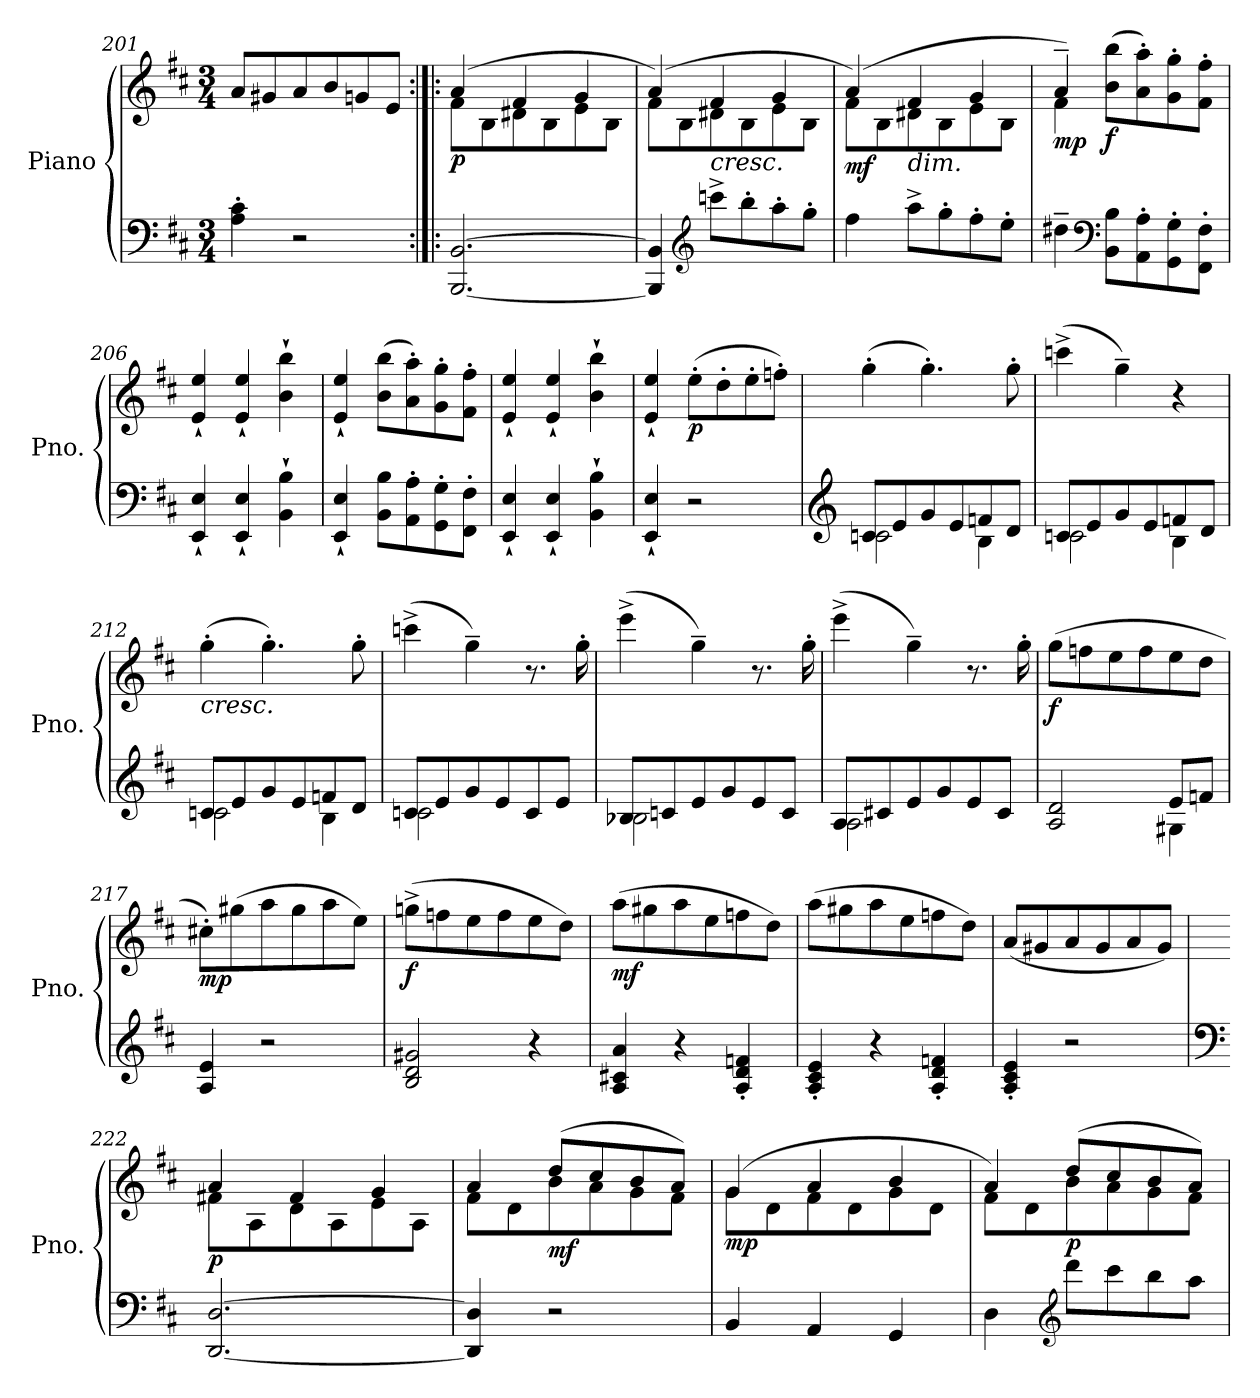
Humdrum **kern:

**kern	**kern	**dynam
*part1	*part1	*part1
*staff2	*staff1	*staff1/2
*I"Piano	*	*
*I'Pno.	*	*
*clefF4	*clefG2	*
*k[f#c#]	*k[f#c#]	*
*M3/4	*M3/4	*
=201	=201	=201
4A\' 4c#\'	8a/L	.
.	8g#X/	.
2r	8a/	.
.	8b/	.
.	8gn/	.
.	8e/J	.
!!LO:LB:g=z
=202:|!|:	=202:|!|:	=202:|!|:
*	*^	*
!	!	!	!LO:DY:b
[2.BBB/ [2.BB/	(>4a/	8f#\L	p
.	.	8B\	.
.	4f#/	8d#X\	.
.	.	8B\	.
.	4g/	8e\	.
.	.	8B\J	.
=203	=203	=203	=203
4BBB/] 4BB/]	(>4a/)	8f#\L	.
.	.	8B\	.
*clefG2	*	*	*
!	!LO:TX:b:i:t=cresc.	!	!
8cccn^\L	4f#/	8d#X\	.
8bb'\	.	8B\	.
8aa'\	4g/	8e\	.
8gg'\J	.	8B\J	.
=204	=204	=204	=204
!	!	!	!LO:DY:b
4ff#\	(>4a/)	8f#\L	mf
.	.	8B\	.
!	!LO:TX:b:i:t=dim.	!	!
8aa^\L	4f#/	8d#X\	.
8gg'\	.	8B\	.
8ff#'\	4g/	8e\	.
8ee'\J	.	8B\J	.
=205	=205	=205	=205
!	!	!	!LO:DY:b
4dd#X~\	4a~/)	4f#\	mp
*clefF4	*	*	*
!	!	!	!LO:DY:b
8BB\ 8B\L	(>8b\ 8bb\L	2ryy	f
8AA\' 8A\'	8a\' 8aa\')	.	.
8GG\' 8G\'	8g\' 8gg\'	.	.
8FF#\' 8F#\'J	8f#\' 8ff#\'J	.	.
*	*v	*v	*
=206	=206	=206
4EE/` 4E/`	4e/` 4ee/`	.
4EE/` 4E/`	4e/` 4ee/`	.
4BB\` 4B\`	4b\` 4bb\`	.
!!LO:LB:g=z
=207	=207	=207
4EE/` 4E/`	4e/` 4ee/`	.
8BB\ 8B\L	(>8b\ 8bb\L	.
8AA\' 8A\'	8a\' 8aa\')	.
8GG\' 8G\'	8g\' 8gg\'	.
8FF#\' 8F#\'J	8f#\' 8ff#\'J	.
=208	=208	=208
4EE/` 4E/`	4e/` 4ee/`	.
4EE/` 4E/`	4e/` 4ee/`	.
4BB\` 4B\`	4b\` 4bb\`	.
=209	=209	=209
4EE/` 4E/`	4e/` 4ee/`	.
!	!	!LO:DY:b
2r	(>8ee'\L	p
.	8dd'\	.
.	8ee'\	.
.	8ffn'\J)	.
=210	=210	=210
*clefG2	*	*
*^	*	*
8cn/L	2c\	(>4gg'\	.
8e/	.	.	.
8g/	.	4.gg'\)	.
8e/	.	.	.
8fn/	4B\	.	.
8d/J	.	8gg'\	.
=211	=211	=211	=211
8cn/L	2c\	(>4cccn^\	.
8e/	.	.	.
8g/	.	4gg~\)	.
8e/	.	.	.
8fn/	4B\	4r	.
8d/J	.	.	.
=212	=212	=212	=212
!	!	!LO:TX:b:i:t=cresc.	!
8cn/L	2c\	(>4gg'\	.
8e/	.	.	.
8g/	.	4.gg'\)	.
8e/	.	.	.
8fn/	4B\	.	.
8d/J	.	8gg'\	.
!!LO:PB:g=z
=213	=213	=213	=213
8cn/L	2c\	(>4cccn^\	.
8e/	.	.	.
8g/	.	4gg~\)	.
8e/	.	.	.
8c/	4ryy	8.r	.
8e/J	.	.	.
.	.	16gg'\	.
=214	=214	=214	=214
8B-X/L	2B-\	(>4eee^\	.
8cn/	.	.	.
8e/	.	4gg~\)	.
8g/	.	.	.
8e/	4ryy	8.r	.
8c/J	.	.	.
.	.	16gg'\	.
=215	=215	=215	=215
8A/L	2A\	(>4eee^\	.
8c#X/	.	.	.
8e/	.	4gg~\)	.
8g/	.	.	.
8e/	4ryy	8.r	.
8c#/J	.	.	.
.	.	16gg'\	.
=216	=216	=216	=216
!	!	!	!LO:DY:b
2A/ 2d/	2ryy	(>8gg\L	f
.	.	8ffn\	.
.	.	8ee\	.
.	.	8ff\	.
8e/L	4G#X\	8ee\	.
8fn/J	.	8dd\J	.
*v	*v	*	*
!!LO:LB:g=z
=217	=217	=217
!	!	!LO:DY:b
4A/ 4e/	8cc#X'\L)	mp
.	(>8gg#X\	.
2r	8aa\	.
.	8gg#\	.
.	8aa\	.
.	8ee\J)	.
=218	=218	=218
!	!	!LO:DY:b
2B/ 2d/ 2g#X/	(>8ggn^\L	f
.	8ffn\	.
.	8ee\	.
.	8ff\	.
4r	8ee\	.
.	8dd\J)	.
=219	=219	=219
!	!	!LO:DY:b
4A/ 4c#X/ 4a/	(>8aa\L	mf
.	8gg#X\	.
4r	8aa\	.
.	8ee\	.
4A/' 4d/' 4fn/'	8ffn\	.
.	8dd\J)	.
=220	=220	=220
4A/' 4c#/' 4e/'	(>8aa\L	.
.	8gg#X\	.
4r	8aa\	.
.	8ee\	.
4A/' 4d/' 4fn/'	8ffn\	.
.	8dd\J)	.
=221	=221	=221
4A/' 4c#/' 4e/'	(<8a/L	.
.	8g#X/	.
2r	8a/	.
.	8g#/	.
.	8a/	.
.	8g#/J)	.
!!LO:LB:g=z
=222	=222	=222
*clefF4	*	*
*	*^	*
!	!	!	!LO:DY:b
[2.DD/ [2.D/	4a/	8f#X\L	p
.	.	8A\	.
.	4f#/	8d\	.
.	.	8A\	.
.	4g/	8e\	.
.	.	8A\J	.
=223	=223	=223	=223
4DD/] 4D/]	4a/	8f#\L	.
.	.	8d\	.
!	!	!	!LO:DY:b
2r	(>8dd/L	8b\	mf
.	8cc#/	8a\	.
.	8b/	8g\	.
.	8a/J)	8f#\J	.
=224	=224	=224	=224
!	!	!	!LO:DY:b
4BB/	(>4g/	8g\L	mp
.	.	8d\	.
4AA/	4a/	8f#\	.
.	.	8d\	.
4GG/	4b/	8g\	.
.	.	8d\J	.
=225	=225	=225	=225
4D\	4a/)	8f#\L	.
.	.	8d\	.
*clefG2	*	*	*
!	!	!	!LO:DY:b
8ddd\L	(>8dd/L	8b\	p
8ccc#\	8cc#/	8a\	.
8bb\	8b/	8g\	.
8aa\J	8a/J)	8f#\J	.
*	*v	*v	*
=	=	=
*-	*-	*-
